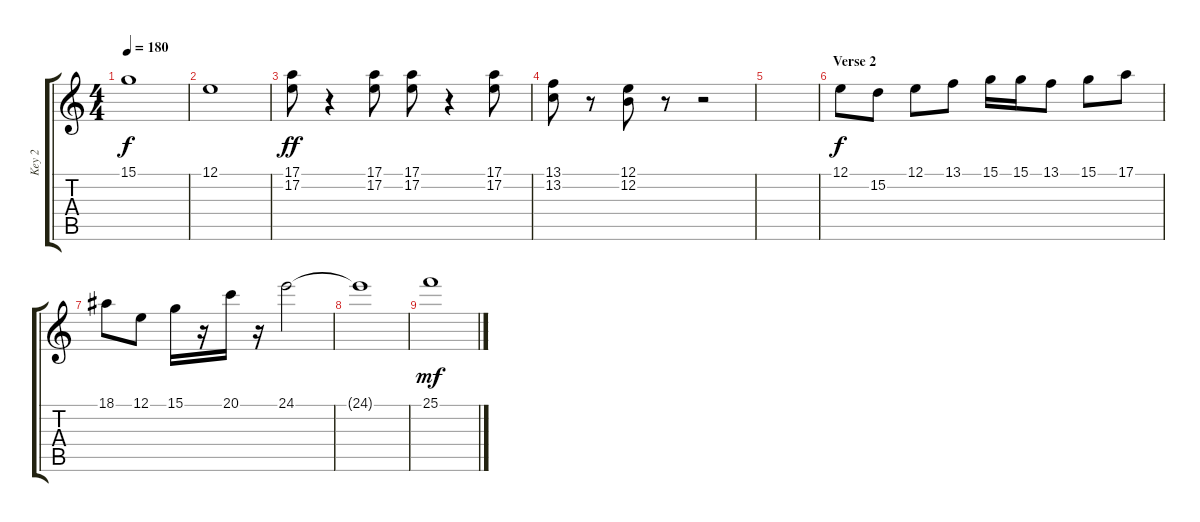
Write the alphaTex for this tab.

\track ("Key 2" "Key 2") {instrument stringensemble1}
\staff {score tabs}
\tuning (E4 B3 G3 D3 A2 E2) {hide}
\ts (4 4)
\tempo 180
\clef g2
\ks c
15.1.1{dy f} |
12.1.1 |
(17.1 17.2).8{dy ff} r.4 (17.1 17.2).8 (17.1 17.2).8 r.4 (17.1 17.2).8 |
(13.1 13.2).8 r.8 (12.1 12.2).8 r.8 r.2 |
|
\section ("" "Verse 2")
12.1.8{dy f} 15.2.8 12.1.8 13.1.8 15.1.16 15.1.16 13.1.8 15.1.8 17.1.8 |
18.1.8 12.1.8 15.1.16 r.16 20.1.16 r.16 24.1.2 |
24.1{t}.1 |
25.1.1{dy mf}
